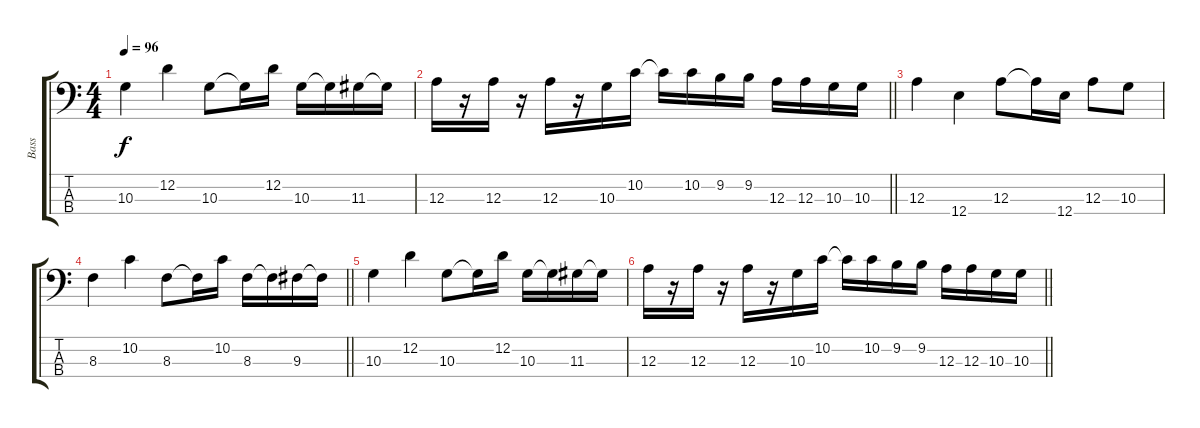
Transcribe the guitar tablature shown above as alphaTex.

\track ("Bass" "Bass") {instrument electricbassfinger}
\staff {score tabs}
\tuning (G2 D2 A1 E1) {hide}
\ts (4 4)
\tempo 96
\clef f4
\ks c
10.3.4{dy f} 12.2.4 10.3.8 10.3{t}.16 12.2.16 10.3.16 10.3{t}.16 11.3.16 11.3{t}.16 |
\barLineRight lightlight
12.3.16 r.16 12.3.16 r.16 12.3.16 r.16 10.3.16 10.2.16 10.2{t}.16 10.2.16 9.2.16 9.2.16 12.3.16 12.3.16 10.3.16 10.3.16 |
12.3.4 12.4.4 12.3.8 12.3{t}.16 12.4.16 12.3.8 10.3.8 |
\barLineRight lightlight
8.3.4 10.2.4 8.3.8 8.3{t}.16 10.2.16 8.3.16 8.3{t}.16 9.3.16 9.3{t}.16 |
10.3.4 12.2.4 10.3.8 10.3{t}.16 12.2.16 10.3.16 10.3{t}.16 11.3.16 11.3{t}.16 |
\barLineRight lightlight
12.3.16 r.16 12.3.16 r.16 12.3.16 r.16 10.3.16 10.2.16 10.2{t}.16 10.2.16 9.2.16 9.2.16 12.3.16 12.3.16 10.3.16 10.3.16
